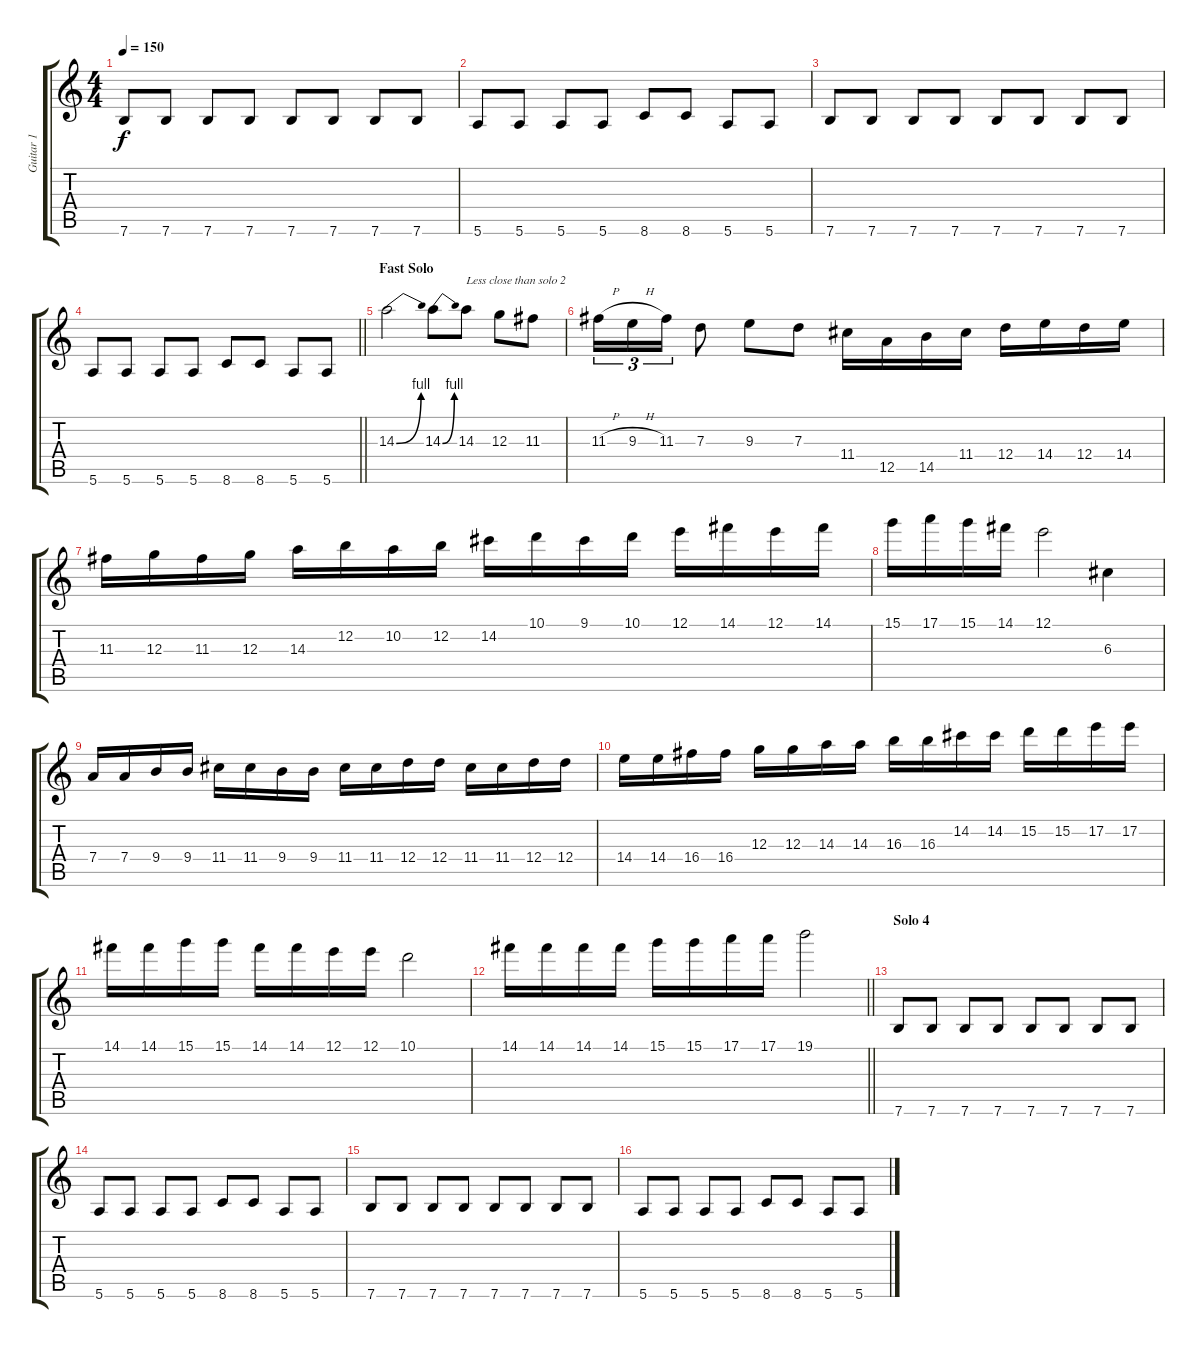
\track ("Guitar 1" "Guitar 1") {instrument distortionguitar}
\staff {score tabs}
\tuning (E4 B3 G3 D3 A2 E2) {hide}
\ts (4 4)
\tempo 150
\clef g2
\ks c
7.6.8{dy f} 7.6.8 7.6.8 7.6.8 7.6.8 7.6.8 7.6.8 7.6.8 |
5.6.8 5.6.8 5.6.8 5.6.8 8.6.8 8.6.8 5.6.8 5.6.8 |
7.6.8 7.6.8 7.6.8 7.6.8 7.6.8 7.6.8 7.6.8 7.6.8 |
\barLineRight lightlight
5.6.8 5.6.8 5.6.8 5.6.8 8.6.8 8.6.8 5.6.8 5.6.8 |
\section ("" "Fast Solo")
14.3{be (bend 0 0 60 4)}.2 14.3{be (bend 0 0 60 4)}.8 14.3.8{txt "Less close than solo 2"} 12.3.8 11.3.8 |
11.3{h}.16{tu (3 2)} 9.3{h}.16{tu (3 2)} 11.3.16{tu (3 2)} 7.3.8 9.3.8 7.3.8 11.4.16 12.5.16 14.5.16 11.4.16 12.4.16 14.4.16 12.4.16 14.4.16 |
11.3.16 12.3.16 11.3.16 12.3.16 14.3.16 12.2.16 10.2.16 12.2.16 14.2.16 10.1.16 9.1.16 10.1.16 12.1.16 14.1.16 12.1.16 14.1.16 |
15.1.16 17.1.16 15.1.16 14.1.16 12.1.2 6.3.4 |
7.4.16 7.4.16 9.4.16 9.4.16 11.4.16 11.4.16 9.4.16 9.4.16 11.4.16 11.4.16 12.4.16 12.4.16 11.4.16 11.4.16 12.4.16 12.4.16 |
14.4.16 14.4.16 16.4.16 16.4.16 12.3.16 12.3.16 14.3.16 14.3.16 16.3.16 16.3.16 14.2.16 14.2.16 15.2.16 15.2.16 17.2.16 17.2.16 |
14.1.16 14.1.16 15.1.16 15.1.16 14.1.16 14.1.16 12.1.16 12.1.16 10.1.2 |
\barLineRight lightlight
14.1.16 14.1.16 14.1.16 14.1.16 15.1.16 15.1.16 17.1.16 17.1.16 19.1.2 |
\section ("" "Solo 4")
7.6.8 7.6.8 7.6.8 7.6.8 7.6.8 7.6.8 7.6.8 7.6.8 |
5.6.8 5.6.8 5.6.8 5.6.8 8.6.8 8.6.8 5.6.8 5.6.8 |
7.6.8 7.6.8 7.6.8 7.6.8 7.6.8 7.6.8 7.6.8 7.6.8 |
5.6.8 5.6.8 5.6.8 5.6.8 8.6.8 8.6.8 5.6.8 5.6.8
